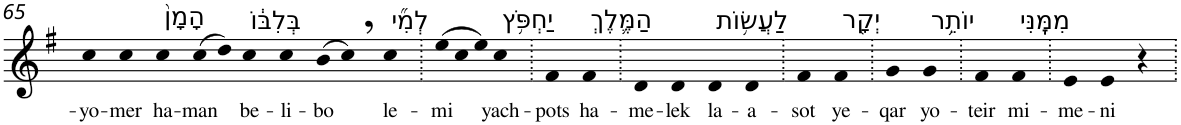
**kern	**text
*part1	*part1
*staff1	*staff1
*I"Piano	*
*I'Pno	*
!!LO:PB:g=z
*clefG2	*
*k[f#]	*
*G:	*
=65	=65
!	!LO:LY:b
4cc	-yo-
!	!LO:LY:b
4cc	-mer
!LO:TX:a:t=הָמָן֙	!
!	!LO:LY:b
4cc	ha-
!	!LO:LY:b
(>8cc	-man
8dd)	.
!LO:TX:a:t=בְּלִבּ֔וֹ	!
!	!LO:LY:b
4cc	be-
!	!LO:LY:b
4cc	-li-
!	!LO:LY:b
(>8b	-bo
8cc,)	.
!LO:TX:a:t=לְמִ֞י	!
!	!LO:LY:b
4cc	le-
=66.	=66.
*Xtuplet	*
!	!LO:LY:b
(>12ee	-mi
12cc	.
12ee)	.
!LO:TX:a:t=יַחְפֹּ֥ץ	!
!	!LO:LY:b
4cc	yach-
=67.	=67.
!	!LO:LY:b
4f#	-pots
!LO:TX:a:t=הַמֶּ֛לֶךְ	!
!	!LO:LY:b
4f#	ha-
=68.	=68.
!	!LO:LY:b
4d	-me-
!	!LO:LY:b
4d	-lek
!LO:TX:a:t=לַעֲשׂ֥וֹת	!
!	!LO:LY:b
4d	la-
!	!LO:LY:b
4d	-a-
=69.	=69.
!	!LO:LY:b
4f#	-sot
!LO:TX:a:t=יְקָ֖ר	!
!	!LO:LY:b
4f#	ye-
=70.	=70.
!	!LO:LY:b
4g	-qar
!LO:TX:a:t=יוֹתֵ֥ר	!
!	!LO:LY:b
4g	yo-
=71.	=71.
!	!LO:LY:b
4f#	-teir
!LO:TX:a:t=מִמֶּֽנִּי	!
!	!LO:LY:b
4f#	mi-
=72.	=72.
!	!LO:LY:b
4e	-me-
!	!LO:LY:b
4e	-ni
4r	.
=.	=.
*-	*-
